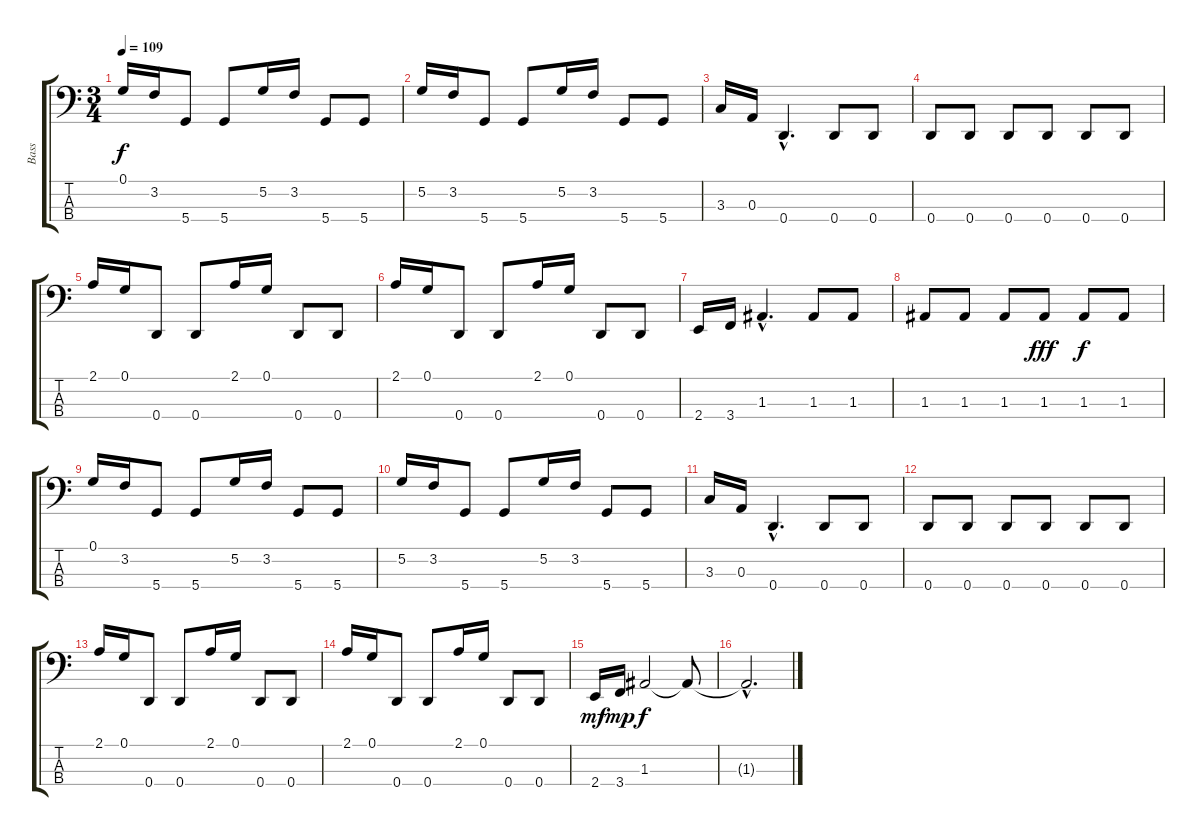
\track ("Bass" "Bass") {instrument electricbassfinger}
\staff {score tabs}
\tuning (G2 D2 A1 D1) {hide}
\ts (3 4)
\tempo 109
\clef f4
\ks c
0.1.16{dy f} 3.2.16 5.4.8 5.4.8 5.2.16 3.2.16 5.4.8 5.4.8 |
5.2.16 3.2.16 5.4.8 5.4.8 5.2.16 3.2.16 5.4.8 5.4.8 |
3.3.16 0.3.16 0.4{hac}.4{d} 0.4.8 0.4.8 |
0.4.8 0.4.8 0.4.8 0.4.8 0.4.8 0.4.8 |
2.1.16 0.1.16 0.4.8 0.4.8 2.1.16 0.1.16 0.4.8 0.4.8 |
2.1.16 0.1.16 0.4.8 0.4.8 2.1.16 0.1.16 0.4.8 0.4.8 |
2.4.16 3.4.16 1.3{hac}.4{d} 1.3.8 1.3.8 |
1.3.8 1.3.8 1.3.8 1.3.8{dy fff} 1.3.8{dy f} 1.3.8 |
0.1.16 3.2.16 5.4.8 5.4.8 5.2.16 3.2.16 5.4.8 5.4.8 |
5.2.16 3.2.16 5.4.8 5.4.8 5.2.16 3.2.16 5.4.8 5.4.8 |
3.3.16 0.3.16 0.4{hac}.4{d} 0.4.8 0.4.8 |
0.4.8 0.4.8 0.4.8 0.4.8 0.4.8 0.4.8 |
2.1.16 0.1.16 0.4.8 0.4.8 2.1.16 0.1.16 0.4.8 0.4.8 |
2.1.16 0.1.16 0.4.8 0.4.8 2.1.16 0.1.16 0.4.8 0.4.8 |
2.4.16{dy mf} 3.4.16{dy mp} 1.3.2{dy f} 1.3{t}.8 |
1.3{hac t}.2{d}
